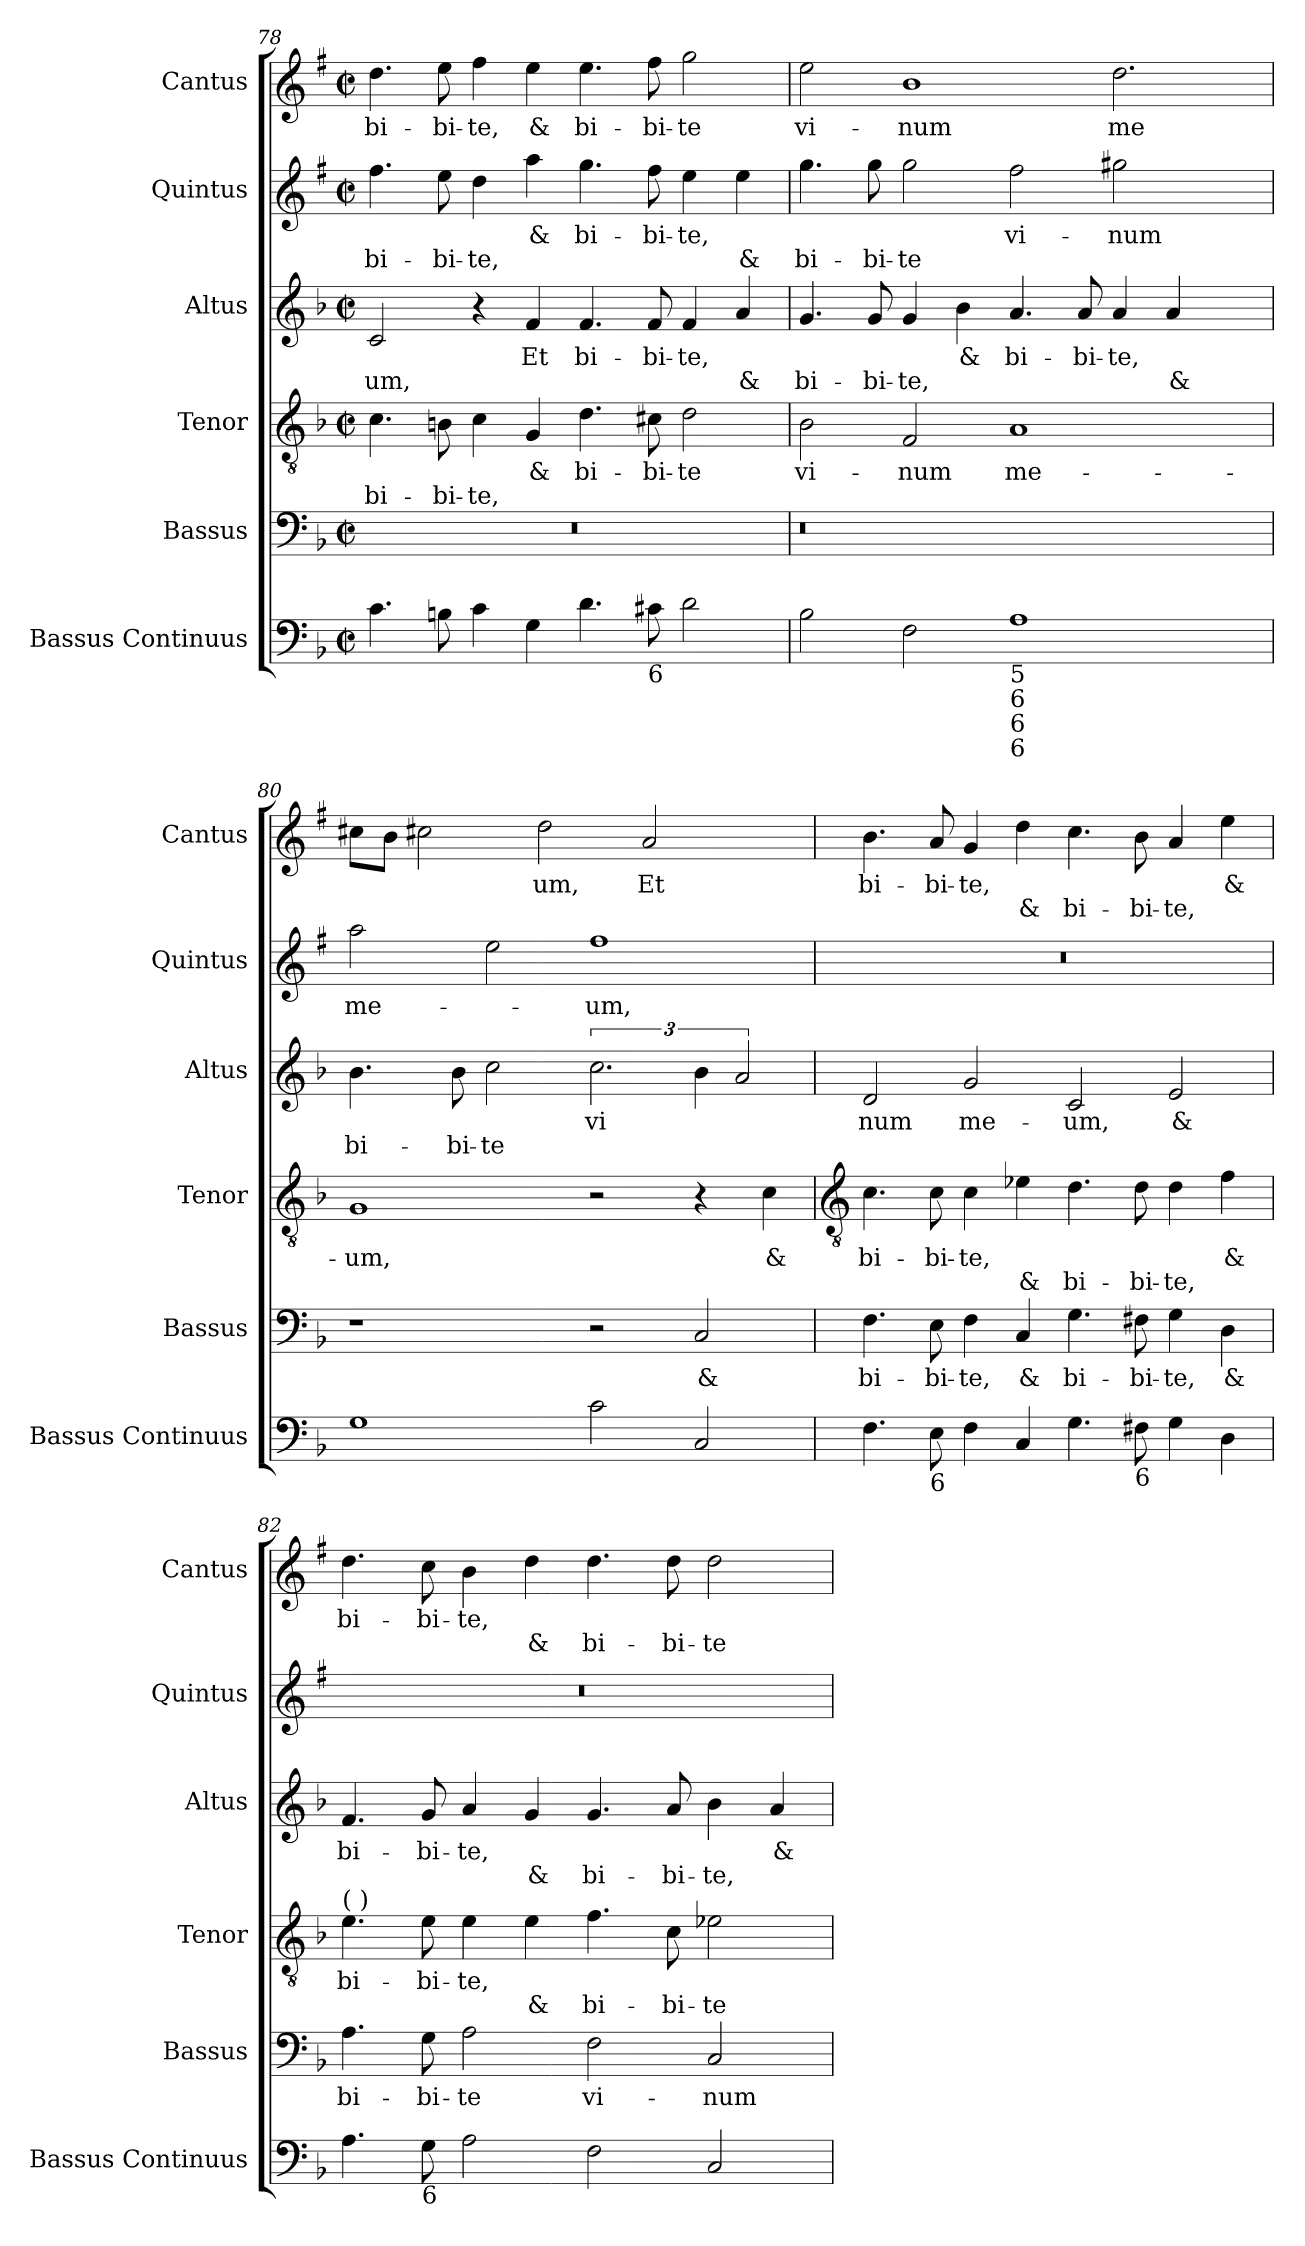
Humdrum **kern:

**kern	**kern	**text	**kern	**text	**text	**kern	**text	**text	**kern	**text	**text	**kern	**text	**text
*part6	*part5	*part5	*part4	*part4	*part4	*part3	*part3	*part3	*part2	*part2	*part2	*part1	*part1	*part1
*staff6	*staff5	*staff5	*staff4	*staff4	*staff4	*staff3	*staff3	*staff3	*staff2	*staff2	*staff2	*staff1	*staff1	*staff1
*I"Bassus Continuus	*I"Bassus	*	*I"Tenor	*	*	*I"Altus	*	*	*I"Quintus	*	*	*I"Cantus	*	*
*I'Bassus Continuus	*I'Bassus	*	*I'Tenor	*	*	*I'Altus	*	*	*I'Quintus	*	*	*I'Cantus	*	*
!!LO:LB:g=z
*clefF4	*clefF4	*	*clefGv2	*	*	*clefG2	*	*	*clefG2	*	*	*clefG2	*	*
*	*	*	*	*	*	*	*	*	*ITrd1c2	*	*	*ITrd1c2	*	*
*k[b-]	*k[b-]	*	*k[b-]	*	*	*k[b-]	*	*	*k[b-]	*	*	*k[b-]	*	*
*F:	*F:	*	*F:	*	*	*F:	*	*	*F:	*	*	*F:	*	*
*M4/2	*M4/2	*	*M4/2	*	*	*M4/2	*	*	*M4/2	*	*	*M4/2	*	*
*met(c|)	*met(c|)	*	*met(c|)	*	*	*met(c|)	*	*	*met(c|)	*	*	*met(c|)	*	*
=78	=78	=78	=78	=78	=78	=78	=78	=78	=78	=78	=78	=78	=78	=78
!	!	!	!	!	!LO:LY:b	!	!	!LO:LY:b	!	!	!LO:LY:b	!	!LO:LY:b	!
4.c	0r	.	4.c	.	bi-	2c	.	-um,	4.ee	.	bi-	4.cc	bi-	.
!	!	!	!	!	!LO:LY:b	!	!	!	!	!	!LO:LY:b	!	!LO:LY:b	!
8Bn	.	.	8Bn	.	-bi-	.	.	.	8dd	.	-bi-	8dd	-bi-	.
!	!	!	!	!	!LO:LY:b	!	!	!	!	!	!LO:LY:b	!	!LO:LY:b	!
4c	.	.	4c	.	-te,	4r	.	.	4cc	.	-te,	4ee	-te,	.
!	!	!	!	!LO:LY:b	!	!	!LO:LY:b	!	!	!LO:LY:b	!	!	!LO:LY:b	!
4G	.	.	4G	&	.	4f	Et	.	4gg	&	.	4dd	&	.
!	!	!	!	!LO:LY:b	!	!	!LO:LY:b	!	!	!LO:LY:b	!	!	!LO:LY:b	!
4.d	.	.	4.d	bi-	.	4.f	bi-	.	4.ff	bi-	.	4.dd	bi-	.
!LO:TX:b:t=6	!	!	!	!	!	!	!	!	!	!	!	!	!	!
!	!	!	!	!LO:LY:b	!	!	!LO:LY:b	!	!	!LO:LY:b	!	!	!LO:LY:b	!
8c#X	.	.	8c#X	-bi-	.	8f	-bi-	.	8ee	-bi-	.	8ee	-bi-	.
!	!	!	!	!LO:LY:b	!	!	!LO:LY:b	!	!	!LO:LY:b	!	!	!LO:LY:b	!
2d	.	.	2d	-te	.	4f	-te,	.	4dd	-te,	.	2ff	-te	.
!	!	!	!	!	!	!	!	!LO:LY:b	!	!	!LO:LY:b	!	!	!
.	.	.	.	.	.	4a	.	&	4dd	.	&	.	.	.
=79	=79	=79	=79	=79	=79	=79	=79	=79	=79	=79	=79	=79	=79	=79
!	!	!	!	!LO:LY:b	!	!	!	!LO:LY:b	!	!	!LO:LY:b	!	!LO:LY:b	!
2B-	0r	.	2B-	vi-	.	4.g	.	bi-	4.ff	.	bi-	2dd	vi-	.
!	!	!	!	!	!	!	!	!LO:LY:b	!	!	!LO:LY:b	!	!	!
.	.	.	.	.	.	8g	.	-bi-	8ff	.	-bi-	.	.	.
!	!	!	!	!LO:LY:b	!	!	!	!LO:LY:b	!	!	!LO:LY:b	!	!LO:LY:b	!
2F	.	.	2F	-num	.	4g	.	-te,	2ff	.	-te	1a	-num	.
!	!	!	!	!	!	!	!LO:LY:b	!	!	!	!	!	!	!
.	.	.	.	.	.	4b-	&	.	.	.	.	.	.	.
!LO:TX:b:t=5	!	!	!	!	!	!	!	!	!	!	!	!	!	!
!LO:TX:b:t=6	!	!	!	!	!	!	!	!	!	!	!	!	!	!
!LO:TX:b:t=6	!	!	!	!	!	!	!	!	!	!	!	!	!	!
!LO:TX:b:t=6	!	!	!	!	!	!	!	!	!	!	!	!	!	!
!	!	!	!	!LO:LY:b	!	!	!LO:LY:b	!	!	!LO:LY:b	!	!	!	!
1A	.	.	1A	me-	.	4.a	bi-	.	2ee	vi-	.	.	.	.
!	!	!	!	!	!	!	!LO:LY:b	!	!	!	!	!	!	!
.	.	.	.	.	.	8a	-bi-	.	.	.	.	.	.	.
!	!	!	!	!	!	!	!LO:LY:b	!	!	!LO:LY:b	!	!	!LO:LY:b	!
.	.	.	.	.	.	4a	-te,	.	2ff#X	-num	.	2.cc	me	.
!	!	!	!	!	!	!	!	!LO:LY:b	!	!	!	!	!	!
.	.	.	.	.	.	4a	.	&	.	.	.	.	.	.
4ryy	4ryy	.	4ryy	.	.	4ryy	.	.	4ryy	.	.	.	.	.
=80	=80	=80	=80	=80	=80	=80	=80	=80	=80	=80	=80	=80	=80	=80
!	!	!	!	!LO:LY:b	!	!	!	!LO:LY:b	!	!LO:LY:b	!	!	!	!
1G	1r	.	1G	-um,	.	4.b-	.	bi-	2gg	me-	.	8bnL	.	.
.	.	.	.	.	.	.	.	.	.	.	.	8aJ	.	.
.	.	.	.	.	.	.	.	.	.	.	.	2bn	.	.
!	!	!	!	!	!	!	!	!LO:LY:b	!	!	!	!	!	!
.	.	.	.	.	.	8b-	.	-bi-	.	.	.	.	.	.
!	!	!	!	!	!	!	!	!LO:LY:b	!	!	!	!	!	!
.	.	.	.	.	.	2cc	.	-te	2dd	.	.	.	.	.
!	!	!	!	!	!	!	!	!	!	!	!	!	!LO:LY:b	!
.	.	.	.	.	.	.	.	.	.	.	.	2cc	um,	.
!	!	!	!	!	!	!	!LO:LY:b	!	!	!LO:LY:b	!	!	!	!
2c	2r	.	2r	.	.	3.cc	vi	.	1ee	-um,	.	.	.	.
!	!	!	!	!	!	!	!	!	!	!	!	!	!LO:LY:b	!
.	.	.	.	.	.	.	.	.	.	.	.	2g	Et	.
!	!	!LO:LY:b	!	!	!	!	!	!	!	!	!	!	!	!
2C	2C	&	4r	.	.	6b-	.	.	.	.	.	.	.	.
.	.	.	.	.	.	3a	.	.	.	.	.	.	.	.
!	!	!	!	!LO:LY:b	!	!	!	!	!	!	!	!	!	!
.	.	.	4c	&	.	.	.	.	.	.	.	4ryy	.	.
!!LO:LB:g=z
=81	=81	=81	=81	=81	=81	=81	=81	=81	=81	=81	=81	=81	=81	=81
*	*	*	*clefGv2	*	*	*	*	*	*	*	*	*	*	*
!	!	!LO:LY:b	!	!LO:LY:b	!	!	!LO:LY:b	!	!	!	!	!	!LO:LY:b	!
4.F	4.F	bi-	4.c	bi-	.	2d	num	.	0r	.	.	4.a	bi-	.
!LO:TX:b:t=6	!	!	!	!	!	!	!	!	!	!	!	!	!	!
!	!	!LO:LY:b	!	!LO:LY:b	!	!	!	!	!	!	!	!	!LO:LY:b	!
8E	8E	-bi-	8c	-bi-	.	.	.	.	.	.	.	8g	-bi-	.
!	!	!LO:LY:b	!	!LO:LY:b	!	!	!LO:LY:b	!	!	!	!	!	!LO:LY:b	!
4F	4F	-te,	4c	-te,	.	2g	me-	.	.	.	.	4f	-te,	.
!	!	!LO:LY:b	!	!	!LO:LY:b	!	!	!	!	!	!	!	!	!LO:LY:b
4C	4C	&	4e-X	.	&	.	.	.	.	.	.	4cc	.	&
!	!	!LO:LY:b	!	!	!LO:LY:b	!	!LO:LY:b	!	!	!	!	!	!	!LO:LY:b
4.G	4.G	bi-	4.d	.	bi-	2c	-um,	.	.	.	.	4.b-	.	bi-
!LO:TX:b:t=6	!	!	!	!	!	!	!	!	!	!	!	!	!	!
!	!	!LO:LY:b	!	!	!LO:LY:b	!	!	!	!	!	!	!	!	!LO:LY:b
8F#X	8F#X	-bi-	8d	.	-bi-	.	.	.	.	.	.	8a	.	-bi-
!	!	!LO:LY:b	!	!	!LO:LY:b	!	!LO:LY:b	!	!	!	!	!	!	!LO:LY:b
4G	4G	-te,	4d	.	-te,	2e	&	.	.	.	.	4g	.	-te,
!	!	!LO:LY:b	!	!LO:LY:b	!	!	!	!	!	!	!	!	!LO:LY:b	!
4D	4D	&	4f	&	.	.	.	.	.	.	.	4dd	&	.
!!LO:LB:g=z
=82	=82	=82	=82	=82	=82	=82	=82	=82	=82	=82	=82	=82	=82	=82
!	!	!	!LO:TX:a:t=(  )	!	!	!	!	!	!	!	!	!	!	!
!	!	!LO:LY:b	!	!LO:LY:b	!	!	!LO:LY:b	!	!	!	!	!	!LO:LY:b	!
4.A	4.A	bi-	4.e	bi-	.	4.f	bi-	.	0r	.	.	4.cc	bi-	.
!LO:TX:b:t=6	!	!	!	!	!	!	!	!	!	!	!	!	!	!
!	!	!LO:LY:b	!	!LO:LY:b	!	!	!LO:LY:b	!	!	!	!	!	!LO:LY:b	!
8G	8G	-bi-	8e	-bi-	.	8g	-bi-	.	.	.	.	8b-	-bi-	.
!	!	!LO:LY:b	!	!LO:LY:b	!	!	!LO:LY:b	!	!	!	!	!	!LO:LY:b	!
2A	2A	-te	4e	-te,	.	4a	-te,	.	.	.	.	4a	-te,	.
!	!	!	!	!	!LO:LY:b	!	!	!LO:LY:b	!	!	!	!	!	!LO:LY:b
.	.	.	4e	.	&	4g	.	&	.	.	.	4cc	.	&
!	!	!LO:LY:b	!	!	!LO:LY:b	!	!	!LO:LY:b	!	!	!	!	!	!LO:LY:b
2F	2F	vi-	4.f	.	bi-	4.g	.	bi-	.	.	.	4.cc	.	bi-
!	!	!	!	!	!LO:LY:b	!	!	!LO:LY:b	!	!	!	!	!	!LO:LY:b
.	.	.	8c	.	-bi-	8a	.	-bi-	.	.	.	8cc	.	-bi-
!	!	!LO:LY:b	!	!	!LO:LY:b	!	!	!LO:LY:b	!	!	!	!	!	!LO:LY:b
2C	2C	-num	2e-X	.	-te	4b-	.	-te,	.	.	.	2cc	.	-te
!	!	!	!	!	!	!	!LO:LY:b	!	!	!	!	!	!	!
.	.	.	.	.	.	4a	&	.	.	.	.	.	.	.
=	=	=	=	=	=	=	=	=	=	=	=	=	=	=
*-	*-	*-	*-	*-	*-	*-	*-	*-	*-	*-	*-	*-	*-	*-
